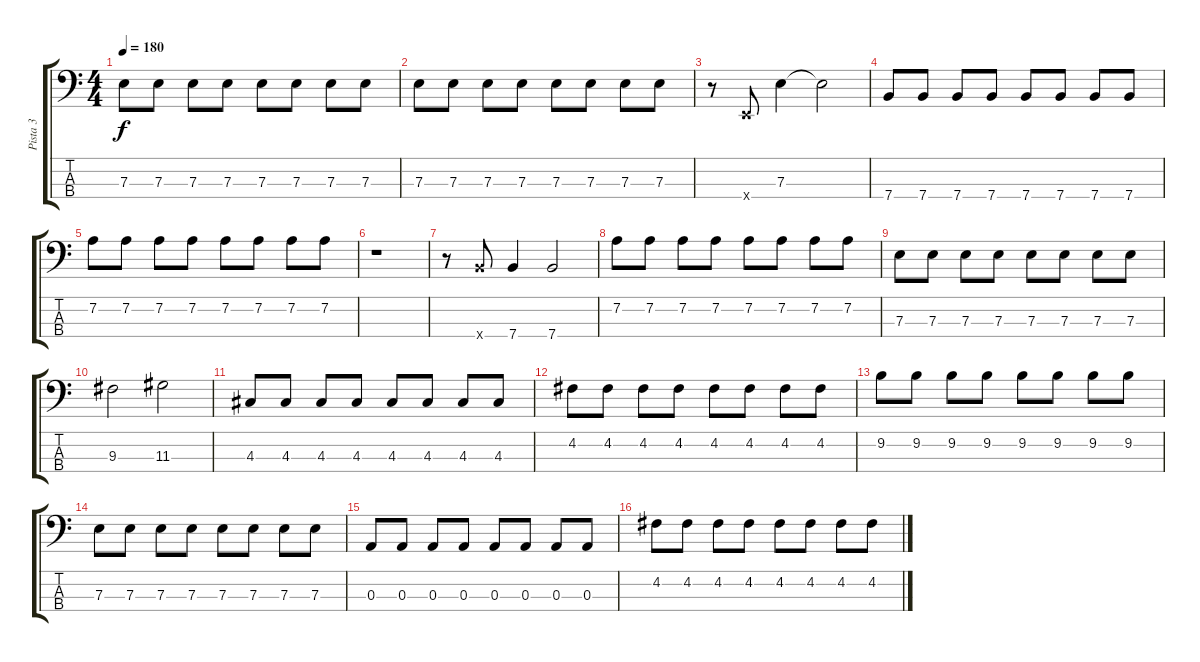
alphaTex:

\track ("Pista 3" "Pista 3") {instrument electricbasspick}
\staff {score tabs}
\tuning (G2 D2 A1 E1) {hide}
\ts (4 4)
\tempo 180
\clef f4
\ks c
7.3.8{dy f} 7.3.8 7.3.8 7.3.8 7.3.8 7.3.8 7.3.8 7.3.8 |
7.3.8 7.3.8 7.3.8 7.3.8 7.3.8 7.3.8 7.3.8 7.3.8 |
r.8 0.4{x}.8 7.3.4 7.3{t}.2 |
7.4.8 7.4.8 7.4.8 7.4.8 7.4.8 7.4.8 7.4.8 7.4.8 |
7.2.8 7.2.8 7.2.8 7.2.8 7.2.8 7.2.8 7.2.8 7.2.8 |
r.1 |
r.8 7.4{x}.8 7.4.4 7.4.2 |
7.2.8 7.2.8 7.2.8 7.2.8 7.2.8 7.2.8 7.2.8 7.2.8 |
7.3.8 7.3.8 7.3.8 7.3.8 7.3.8 7.3.8 7.3.8 7.3.8 |
9.3.2 11.3.2 |
4.3.8 4.3.8 4.3.8 4.3.8 4.3.8 4.3.8 4.3.8 4.3.8 |
4.2.8 4.2.8 4.2.8 4.2.8 4.2.8 4.2.8 4.2.8 4.2.8 |
9.2.8 9.2.8 9.2.8 9.2.8 9.2.8 9.2.8 9.2.8 9.2.8 |
7.3.8 7.3.8 7.3.8 7.3.8 7.3.8 7.3.8 7.3.8 7.3.8 |
0.3.8 0.3.8 0.3.8 0.3.8 0.3.8 0.3.8 0.3.8 0.3.8 |
4.2.8 4.2.8 4.2.8 4.2.8 4.2.8 4.2.8 4.2.8 4.2.8
